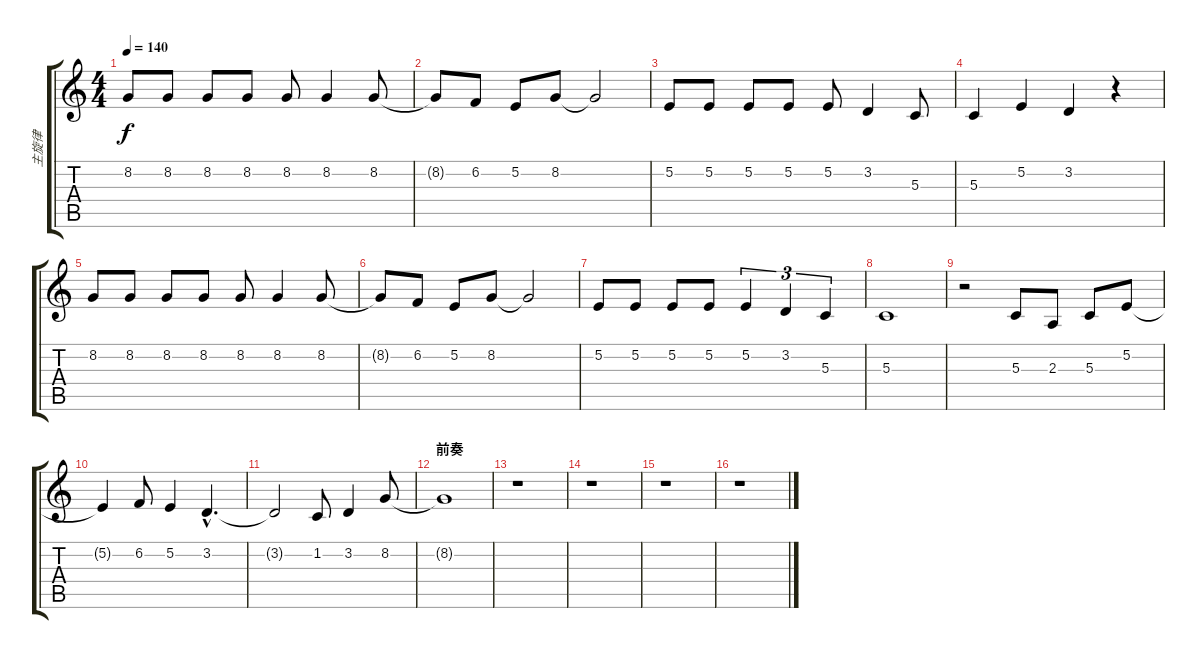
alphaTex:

\track ("主旋律" "主旋律") {instrument sopranosax}
\staff {score tabs}
\tuning (E4 B3 G3 D3 A2 E2) {hide}
\ts (4 4)
\tempo 140
\clef g2
\ks c
8.2.8{dy f instrument sopranosax} 8.2.8 8.2.8 8.2.8 8.2.8 8.2.4 8.2.8 |
8.2{t}.8 6.2.8 5.2.8 8.2.8 8.2{t}.2 |
5.2.8 5.2.8 5.2.8 5.2.8 5.2.8 3.2.4 5.3.8 |
5.3.4 5.2.4 3.2.4 r.4 |
8.2.8 8.2.8 8.2.8 8.2.8 8.2.8 8.2.4 8.2.8 |
8.2{t}.8 6.2.8 5.2.8 8.2.8 8.2{t}.2 |
5.2.8 5.2.8 5.2.8 5.2.8 5.2.4{tu (3 2)} 3.2.4{tu (3 2)} 5.3.4{tu (3 2)} |
5.3.1 |
r.2 5.3.8 2.3.8 5.3.8 5.2.8 |
5.2{t}.4 6.2.8 5.2.4 3.2{hac}.4{d} |
3.2{t}.2 1.2.8 3.2.4 8.2.8 |
\section ("" "前奏")
8.2{t}.1 |
r.1 |
r.1 |
r.1 |
r.1
